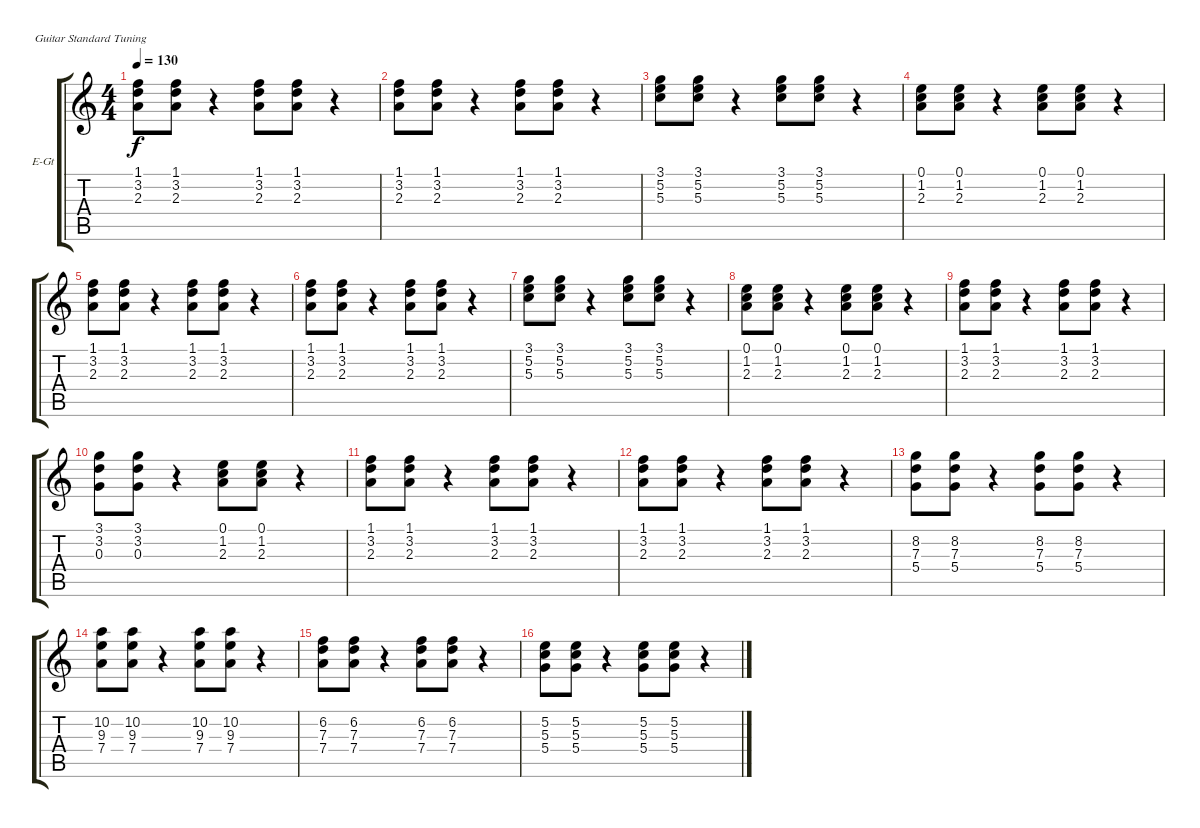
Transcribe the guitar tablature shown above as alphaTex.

\bracketExtendMode groupsimilarinstruments
\firstSystemTrackNameOrientation horizontal
\otherSystemsTrackNameOrientation horizontal
\track ("Глеб" "E-Gt") {instrument overdrivenguitar}
\staff {score tabs}
\tuning (E4 B3 G3 D3 A2 E2)
\ts (4 4)
\tempo 130
\clef g2
\ks c
(1.1 3.2 2.3).8{dy f} (1.1 3.2 2.3).8 r.4 (1.1 3.2 2.3).8 (1.1 3.2 2.3).8 r.4 |
(1.1 3.2 2.3).8 (1.1 3.2 2.3).8 r.4 (1.1 3.2 2.3).8 (1.1 3.2 2.3).8 r.4 |
(3.1 5.2 5.3).8 (3.1 5.2 5.3).8 r.4 (3.1 5.2 5.3).8 (3.1 5.2 5.3).8 r.4 |
(0.1 1.2 2.3).8 (0.1 1.2 2.3).8 r.4 (0.1 1.2 2.3).8 (0.1 1.2 2.3).8 r.4 |
(1.1 3.2 2.3).8 (1.1 3.2 2.3).8 r.4 (1.1 3.2 2.3).8 (1.1 3.2 2.3).8 r.4 |
(1.1 3.2 2.3).8 (1.1 3.2 2.3).8 r.4 (1.1 3.2 2.3).8 (1.1 3.2 2.3).8 r.4 |
(3.1 5.2 5.3).8 (3.1 5.2 5.3).8 r.4 (3.1 5.2 5.3).8 (3.1 5.2 5.3).8 r.4 |
(0.1 1.2 2.3).8 (0.1 1.2 2.3).8 r.4 (0.1 1.2 2.3).8 (0.1 1.2 2.3).8 r.4 |
(1.1 3.2 2.3).8 (1.1 3.2 2.3).8 r.4 (1.1 3.2 2.3).8 (1.1 3.2 2.3).8 r.4 |
(3.1 3.2 0.3).8 (3.1 3.2 0.3).8 r.4 (0.1 1.2 2.3).8 (0.1 1.2 2.3).8 r.4 |
(1.1 3.2 2.3).8 (1.1 3.2 2.3).8 r.4 (1.1 3.2 2.3).8 (1.1 3.2 2.3).8 r.4 |
(1.1 3.2 2.3).8 (1.1 3.2 2.3).8 r.4 (1.1 3.2 2.3).8 (1.1 3.2 2.3).8 r.4 |
(8.2 7.3 5.4).8 (8.2 7.3 5.4).8 r.4 (8.2 7.3 5.4).8 (8.2 7.3 5.4).8 r.4 |
(10.2 9.3 7.4).8 (10.2 9.3 7.4).8 r.4 (10.2 9.3 7.4).8 (10.2 9.3 7.4).8 r.4 |
(6.2 7.3 7.4).8 (6.2 7.3 7.4).8 r.4 (6.2 7.3 7.4).8 (6.2 7.3 7.4).8 r.4 |
(5.2 5.3 5.4).8 (5.2 5.3 5.4).8 r.4 (5.2 5.3 5.4).8 (5.2 5.3 5.4).8 r.4
